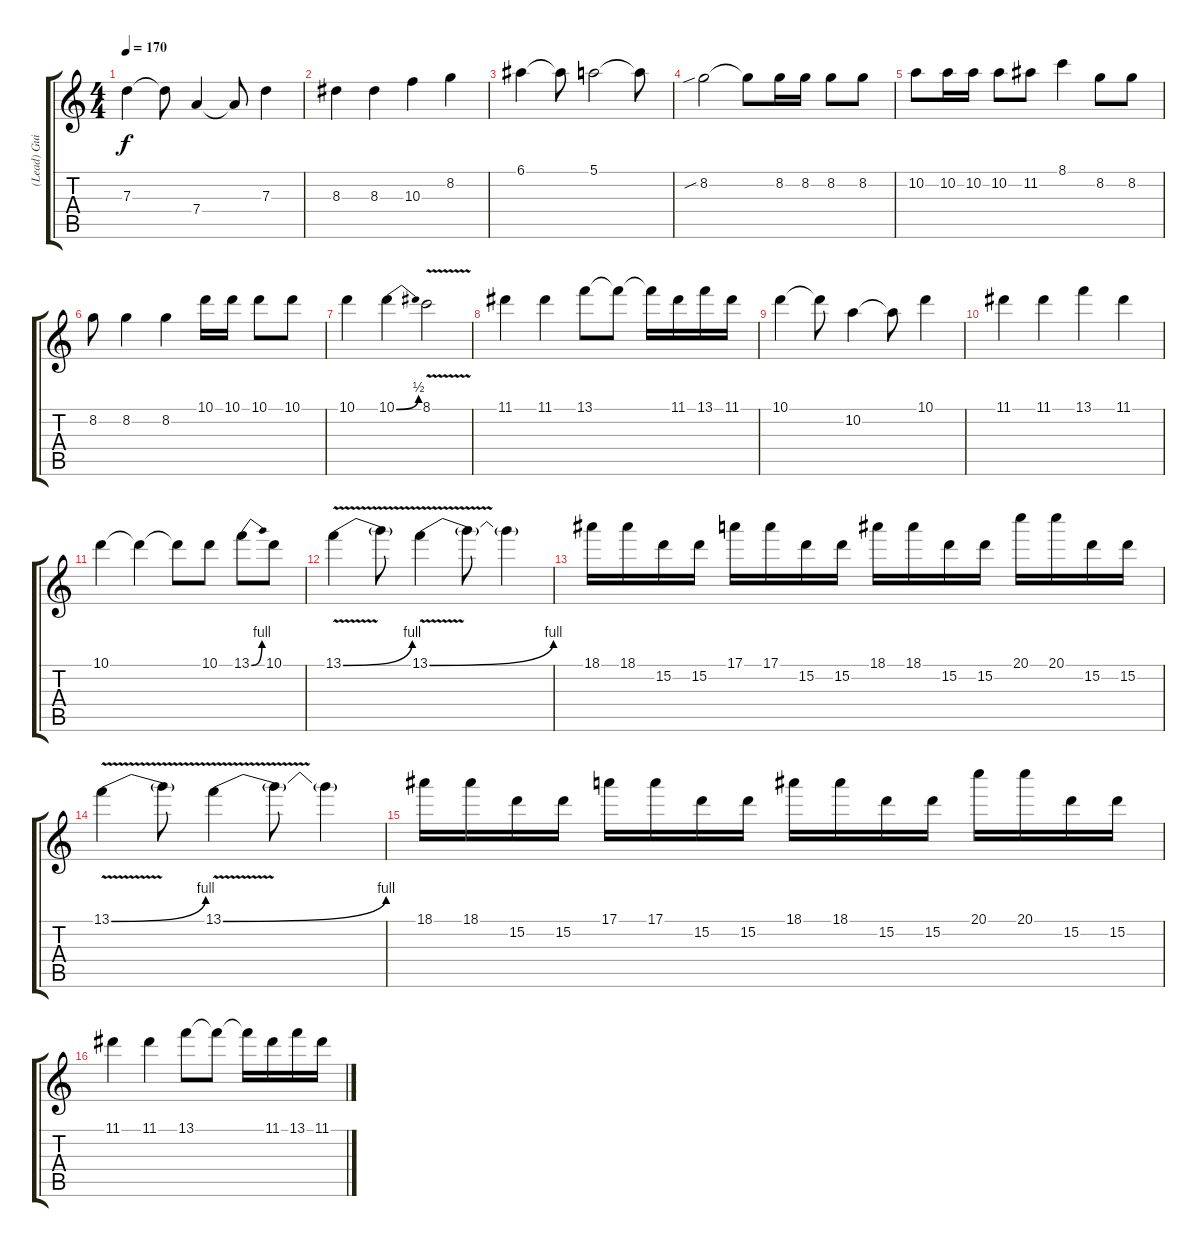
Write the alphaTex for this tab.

\track ("(Lead) Guitar" "(Lead) Gui") {instrument distortionguitar}
\staff {score tabs}
\tuning (E4 B3 G3 D3 A2 E2) {hide}
\ts (4 4)
\tempo 170
\clef g2
\ks c
7.3.4{dy f} 7.3{t}.8 7.4.4 7.4{t}.8 7.3.4 |
8.3.4 8.3.4 10.3.4 8.2.4 |
6.1.4 6.1{t}.8 5.1.2 5.1{t}.8 |
8.2{sib}.2 8.2{t}.8 8.2.16 8.2.16 8.2.8 8.2.8 |
10.2.8 10.2.16 10.2.16 10.2.8 11.2.8 8.1.4 8.2.8 8.2.8 |
8.2.8 8.2.4 8.2.4 10.1.16 10.1.16 10.1.8 10.1.8 |
10.1.4 10.1{be (bend 0 0 60 2)}.4 8.1{v}.2 |
11.1.4 11.1.4 13.1.8 13.1{t}.8 13.1{t}.16 11.1.16 13.1.16 11.1.16 |
10.1.4 10.1{t}.8 10.2.4 10.2{t}.8 10.1.4 |
11.1.4 11.1.4 13.1.4 11.1.4 |
10.1.4 10.1{t}.4 10.1{t}.8 10.1.8 13.1{be (bend 0 0 60 4)}.8 10.1.8 |
13.1{be (bend 0 0 60 4) v}.4 13.1{t}.8 13.1{be (bend 0 0 60 4) v}.4 13.1{t}.8 13.1{t}.4 |
18.1.16 18.1.16 15.2.16 15.2.16 17.1.16 17.1.16 15.2.16 15.2.16 18.1.16 18.1.16 15.2.16 15.2.16 20.1.16 20.1.16 15.2.16 15.2.16 |
13.1{be (bend 0 0 60 4) v}.4 13.1{t}.8 13.1{be (bend 0 0 60 4) v}.4 13.1{t}.8 13.1{t}.4 |
18.1.16 18.1.16 15.2.16 15.2.16 17.1.16 17.1.16 15.2.16 15.2.16 18.1.16 18.1.16 15.2.16 15.2.16 20.1.16 20.1.16 15.2.16 15.2.16 |
11.1.4 11.1.4 13.1.8 13.1{t}.8 13.1{t}.16 11.1.16 13.1.16 11.1.16
